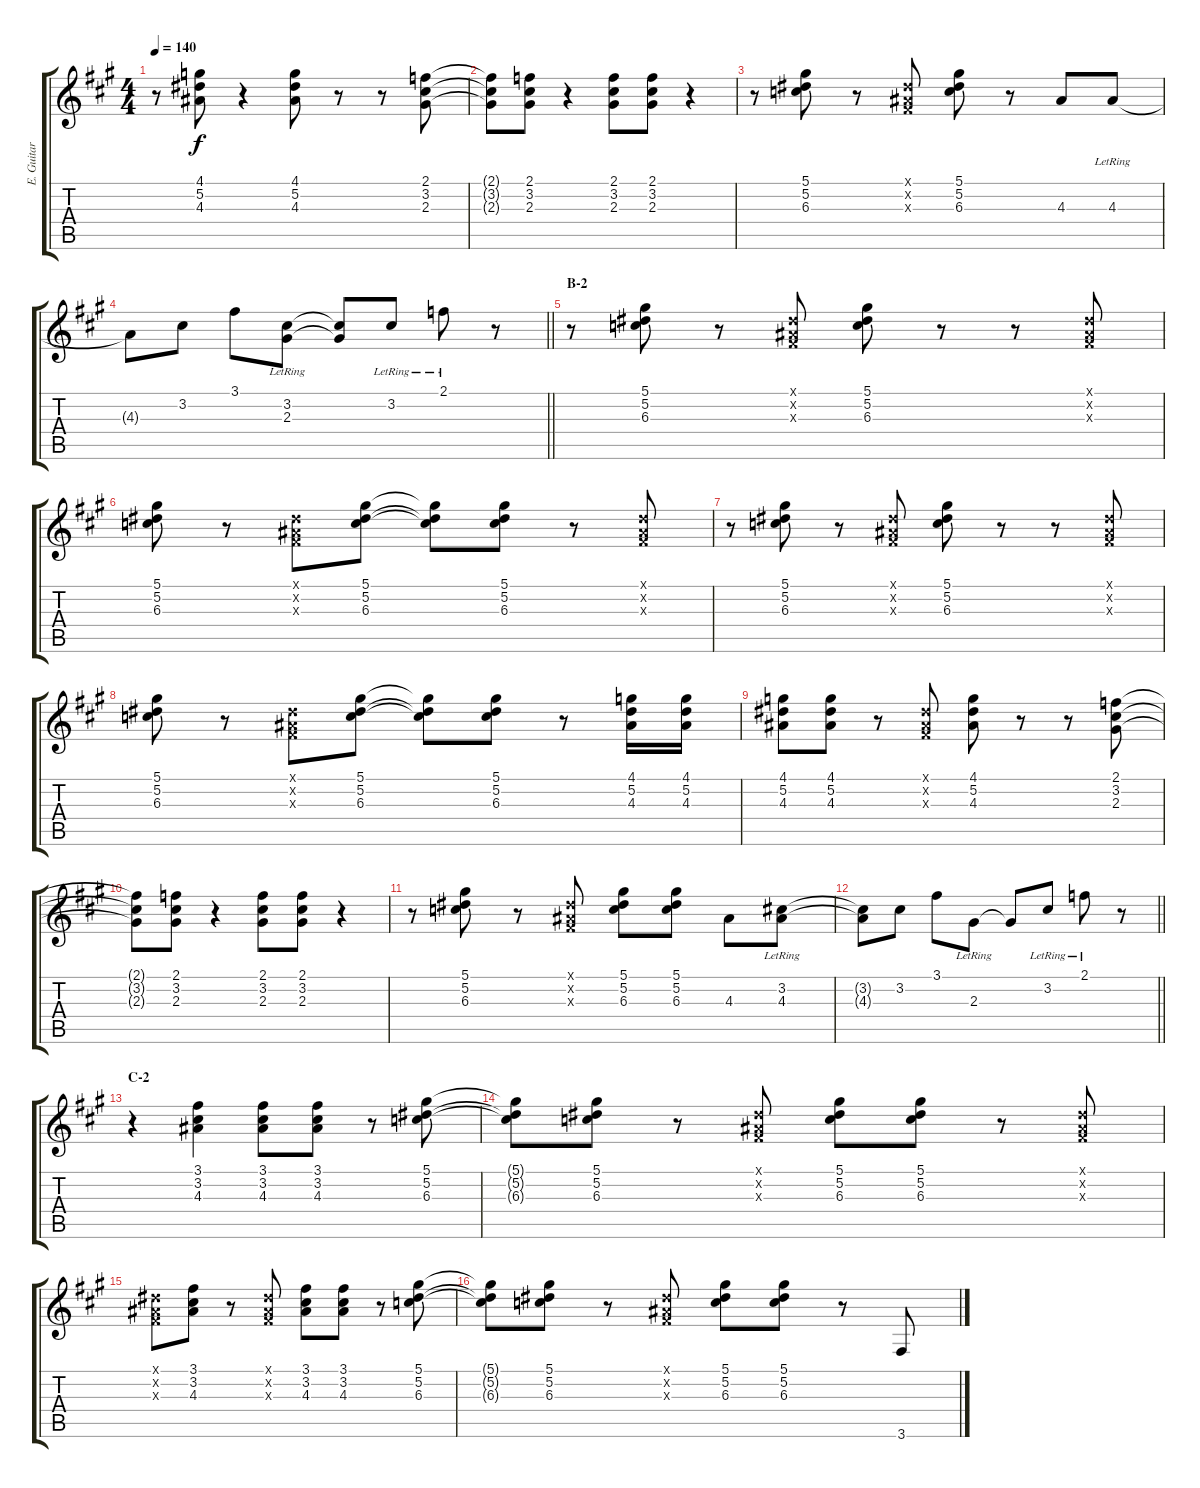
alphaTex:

\track ("E. Guitar I" "E. Guitar ") {instrument overdrivenguitar}
\staff {score tabs}
\tuning (Eb4 Bb3 Gb3 Db3 Ab2 Eb2) {hide}
\ts (4 4)
\tempo 140
\clef g2
\ks a
r.8{dy f} (4.1 5.2 4.3).8 r.4 (4.1 5.2 4.3).8 r.8 r.8 (2.1 3.2 2.3).8 |
(2.1{t} 3.2{t} 2.3{t}).8 (2.1 3.2 2.3).8 r.4 (2.1 3.2 2.3).8 (2.1 3.2 2.3).8 r.4 |
r.8 (5.1 5.2 6.3).8 r.8 (0.1{x} 0.2{x} 0.3{x}).8 (5.1 5.2 6.3).8 r.8 4.3.8 4.3{lr}.8 |
\barLineRight lightlight
4.3{t}.8 3.2.8 3.1.8 (3.2{lr} 2.3{lr}).8 (3.2{t} 2.3{t}).8 3.2{lr}.8 2.1{lr}.8 r.8 |
\section ("" "B-2")
r.8 (5.1 5.2 6.3).8 r.8 (0.1{x} 0.2{x} 0.3{x}).8 (5.1 5.2 6.3).8 r.8 r.8 (0.1{x} 0.2{x} 0.3{x}).8 |
(5.1 5.2 6.3).8 r.8 (0.1{x} 0.2{x} 0.3{x}).8 (5.1 5.2 6.3).8 (5.1{t} 5.2{t} 6.3{t}).8 (5.1 5.2 6.3).8 r.8 (0.1{x} 0.2{x} 0.3{x}).8 |
r.8 (5.1 5.2 6.3).8 r.8 (0.1{x} 0.2{x} 0.3{x}).8 (5.1 5.2 6.3).8 r.8 r.8 (0.1{x} 0.2{x} 0.3{x}).8 |
(5.1 5.2 6.3).8 r.8 (0.1{x} 0.2{x} 0.3{x}).8 (5.1 5.2 6.3).8 (5.1{t} 5.2{t} 6.3{t}).8 (5.1 5.2 6.3).8 r.8 (4.1 5.2 4.3).16 (4.1 5.2 4.3).16 |
(4.1 5.2 4.3).8 (4.1 5.2 4.3).8 r.8 (0.1{x} 0.2{x} 0.3{x}).8 (4.1 5.2 4.3).8 r.8 r.8 (2.1 3.2 2.3).8 |
(2.1{t} 3.2{t} 2.3{t}).8 (2.1 3.2 2.3).8 r.4 (2.1 3.2 2.3).8 (2.1 3.2 2.3).8 r.4 |
r.8 (5.1 5.2 6.3).8 r.8 (0.1{x} 0.2{x} 0.3{x}).8 (5.1 5.2 6.3).8 (5.1 5.2 6.3).8 4.3.8 (3.2{lr} 4.3{lr}).8 |
\barLineRight lightlight
(3.2{t} 4.3{t}).8 3.2.8 3.1.8 2.3{lr}.8 2.3{t}.8 3.2{lr}.8 2.1{lr}.8 r.8 |
\section ("" "C-2")
r.4 (3.1 3.2 4.3).4 (3.1 3.2 4.3).8 (3.1 3.2 4.3).8 r.8 (5.1 5.2 6.3).8 |
(5.1{t} 5.2{t} 6.3{t}).8 (5.1 5.2 6.3).8 r.8 (0.1{x} 0.2{x} 0.3{x}).8 (5.1 5.2 6.3).8 (5.1 5.2 6.3).8 r.8 (0.1{x} 0.2{x} 0.3{x}).8 |
(0.1{x} 0.2{x} 0.3{x}).8 (3.1 3.2 4.3).8 r.8 (0.1{x} 0.2{x} 0.3{x}).8 (3.1 3.2 4.3).8 (3.1 3.2 4.3).8 r.8 (5.1 5.2 6.3).8 |
(5.1{t} 5.2{t} 6.3{t}).8 (5.1 5.2 6.3).8 r.8 (0.1{x} 0.2{x} 0.3{x}).8 (5.1 5.2 6.3).8 (5.1 5.2 6.3).8 r.8 3.6.8
